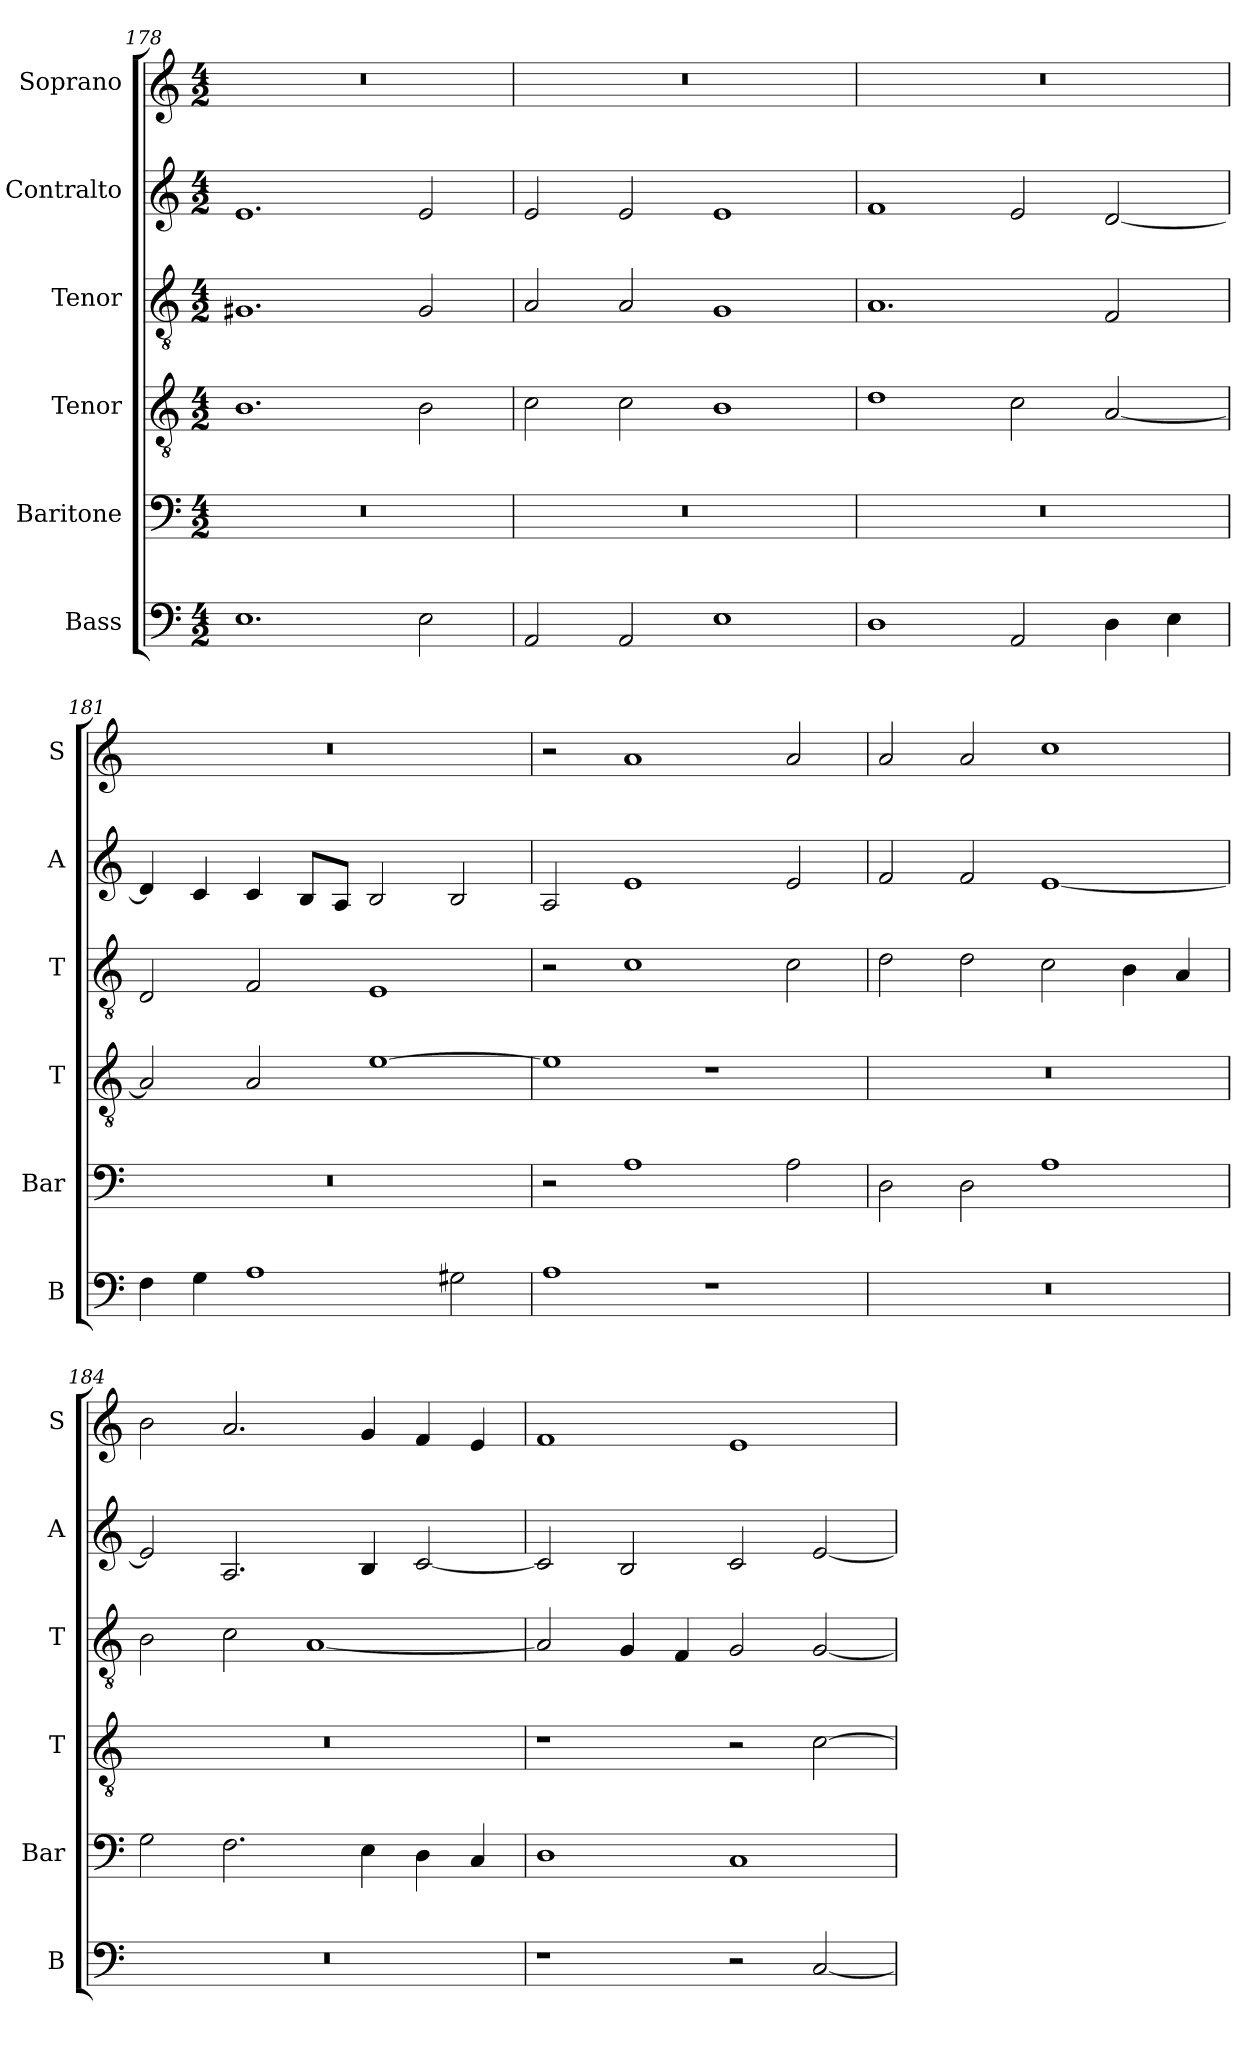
**kern	**kern	**kern	**kern	**kern	**kern
*part6	*part5	*part4	*part3	*part2	*part1
*staff6	*staff5	*staff4	*staff3	*staff2	*staff1
*I"Bass	*I"Baritone	*I"Tenor	*I"Tenor	*I"Contralto	*I"Soprano
*I'B	*I'Bar	*I'T	*I'T	*I'A	*I'S
*clefF4	*clefF4	*clefGv2	*clefGv2	*clefG2	*clefG2
*k[]	*k[]	*k[]	*k[]	*k[]	*k[]
*E:phr	*E:phr	*E:phr	*E:phr	*E:phr	*E:phr
*M4/2	*M4/2	*M4/2	*M4/2	*M4/2	*M4/2
=178	=178	=178	=178	=178	=178
1.E	0r	1.B	1.G#X	1.e	0r
2E	.	2B	2G#	2e	.
=179	=179	=179	=179	=179	=179
2AA	0r	2c	2A	2e	0r
2AA	.	2c	2A	2e	.
1E	.	1B	1G	1e	.
=180	=180	=180	=180	=180	=180
1D	0r	1d	1.A	1f	0r
2AA	.	2c	.	2e	.
4D	.	[2A	2F	[2d	.
4E	.	.	.	.	.
=181	=181	=181	=181	=181	=181
4F	0r	2A]	2D	4d]	0r
4G	.	.	.	4c	.
1A	.	2A	2F	4c	.
.	.	.	.	8B/L	.
.	.	.	.	8A/J	.
.	.	[1e	1E	2B	.
2G#X	.	.	.	2B	.
=182	=182	=182	=182	=182	=182
1A	2r	1e]	2r	2A	2r
.	1A	.	1c	1e	1a
1r	.	1r	.	.	.
.	2A	.	2c	2e	2a
=183	=183	=183	=183	=183	=183
0r	2D	0r	2d	2f	2a
.	2D	.	2d	2f	2a
.	1A	.	2c	[1e	1cc
.	.	.	4B	.	.
.	.	.	4A	.	.
=184	=184	=184	=184	=184	=184
0r	2G	0r	2B	2e]	2b
.	2.F	.	2c	2.A	2.a
.	.	.	[1A	.	.
.	4E	.	.	4B	4g
.	4D	.	.	[2c	4f
.	4C	.	.	.	4e
=185	=185	=185	=185	=185	=185
1r	1D	1r	2A]	2c]	1f
.	.	.	4G	2B	.
.	.	.	4F	.	.
2r	1C	2r	2G	2c	1e
[2C	.	[2c	[2G	[2e	.
=	=	=	=	=	=
*-	*-	*-	*-	*-	*-
